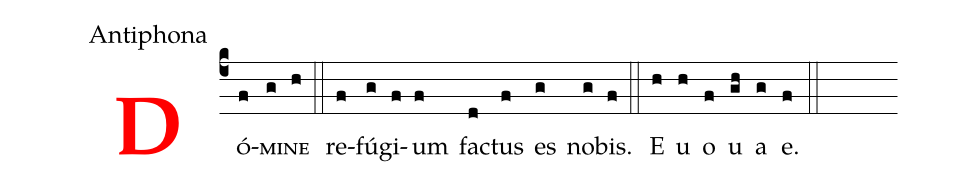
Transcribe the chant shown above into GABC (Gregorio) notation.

office-part: Antiphona;
%%
<v>\bf\textcolor{red}{D}</v><v>\sc{ó}</v>(c4f)<v>\sc{mi}</v>(g)<v>\sc{ne}</v>(h) (::) re(f)fú(g)gi(f)um(f) fac(d)tus(f) es(g) no(g)bis.(f)  (::) E(h) u(h) o(f) u(gh) a(g) e.(f) (::)
